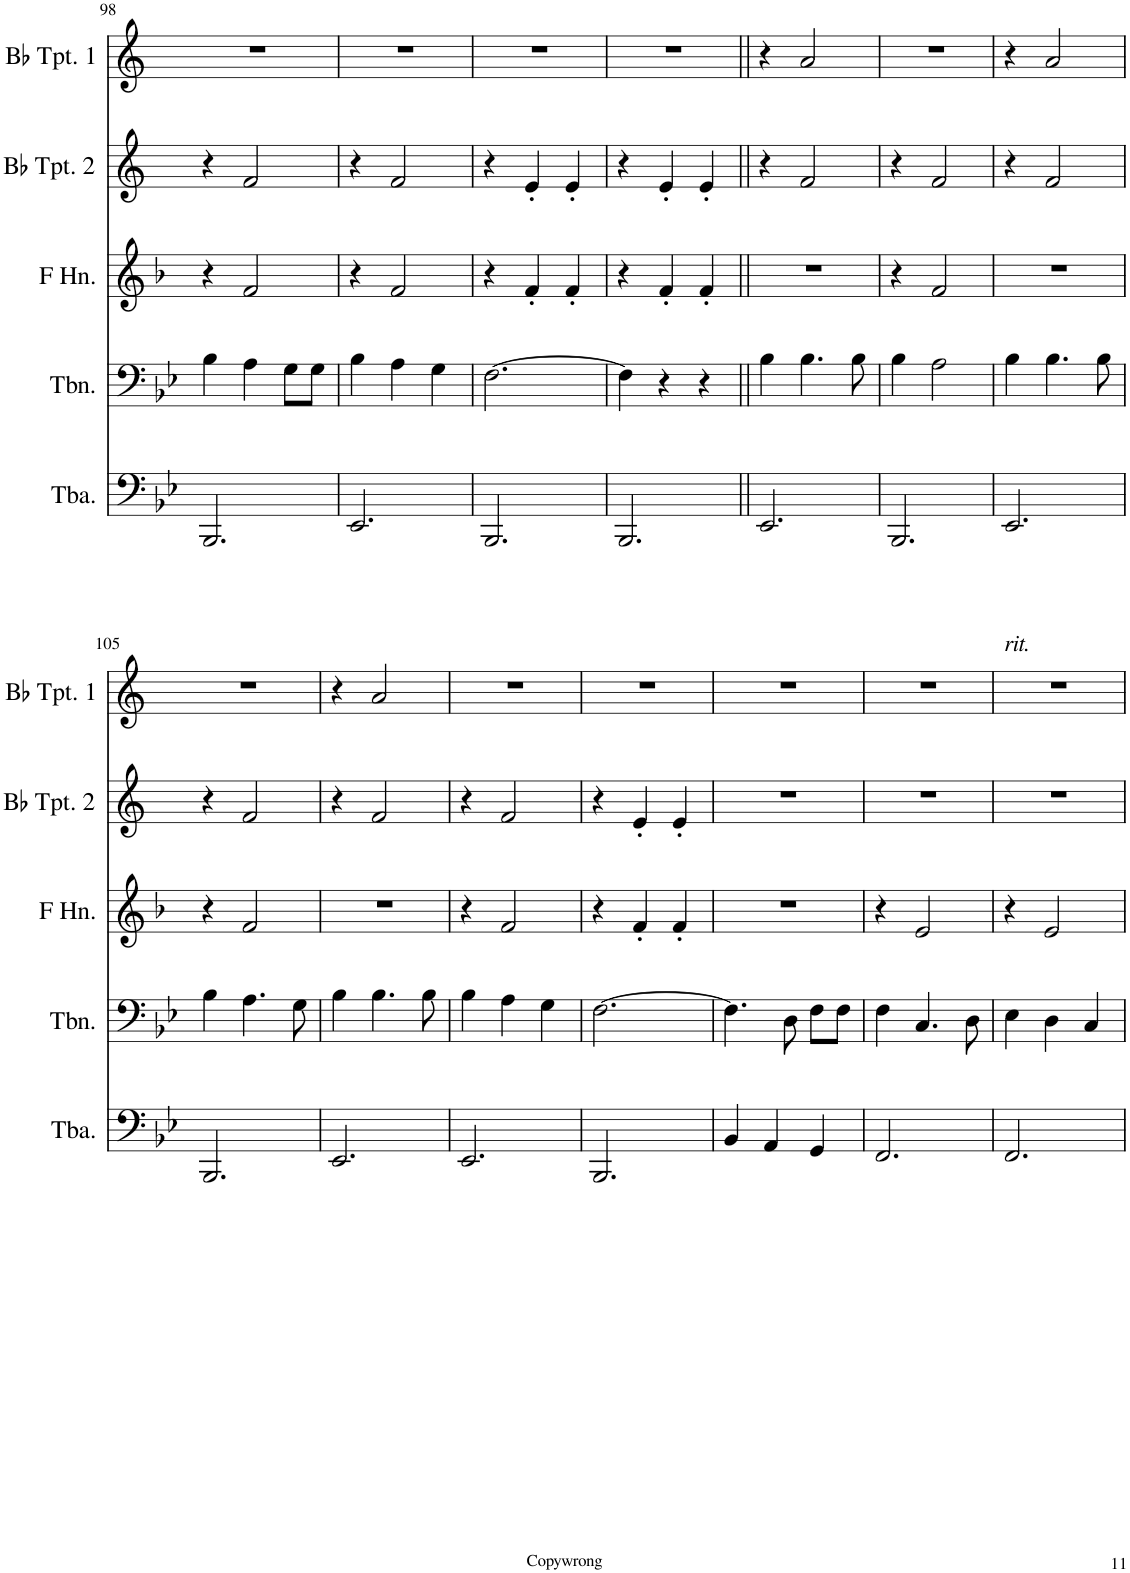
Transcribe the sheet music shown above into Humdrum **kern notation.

**kern	**kern	**kern	**kern	**kern
*part5	*part4	*part3	*part2	*part1
*staff5	*staff4	*staff3	*staff2	*staff1
*I"Tuba	*I"Trombone	*I"Horn in F	*I"Bb Trumpet 2	*I"Bb Trumpet 1
*I'Tba.	*I'Tbn.	*	*I'Bb Tpt. 2	*I'Bb Tpt. 1
!!LO:PB:g=z
*clefF4	*clefF4	*clefG2	*clefG2	*clefG2
*	*	*Trd4c7	*Trd1c2	*Trd1c2
*k[b-e-]	*k[b-e-]	*k[b-]	*k[]	*k[]
*M3/4	*M3/4	*M3/4	*M3/4	*M3/4
=98	=98	=98	=98	=98
2.BBB-/	4B-\	4r	4r	2.r
.	4A\	2f/	2f/	.
.	8G\L	.	.	.
.	8G\J	.	.	.
=99	=99	=99	=99	=99
2.EE-/	4B-\	4r	4r	2.r
.	4A\	2f/	2f/	.
.	4G\	.	.	.
=100	=100	=100	=100	=100
2.BBB-/	[2.F\	4r	4r	2.r
.	.	4f'/	4e'/	.
.	.	4f'/	4e'/	.
=101	=101	=101	=101	=101
2.BBB-/	4F\]	4r	4r	2.r
.	4r	4f'/	4e'/	.
.	4r	4f'/	4e'/	.
=102||	=102||	=102||	=102||	=102||
2.EE-/	4B-\	2.r	4r	4r
.	4.B-\	.	2f/	2a/
.	8B-\	.	.	.
=103	=103	=103	=103	=103
2.BBB-/	4B-\	4r	4r	2.r
.	2A\	2f/	2f/	.
=104	=104	=104	=104	=104
2.EE-/	4B-\	2.r	4r	4r
.	4.B-\	.	2f/	2a/
.	8B-\	.	.	.
!!LO:LB:g=z
=105	=105	=105	=105	=105
2.BBB-/	4B-\	4r	4r	2.r
.	4.A\	2f/	2f/	.
.	8G\	.	.	.
=106	=106	=106	=106	=106
2.EE-/	4B-\	2.r	4r	4r
.	4.B-\	.	2f/	2a/
.	8B-\	.	.	.
=107	=107	=107	=107	=107
2.EE-/	4B-\	4r	4r	2.r
.	4A\	2f/	2f/	.
.	4G\	.	.	.
=108	=108	=108	=108	=108
2.BBB-/	[2.F\	4r	4r	2.r
.	.	4f'/	4e'/	.
.	.	4f'/	4e'/	.
=109	=109	=109	=109	=109
4BB-/	4.F\]	2.r	2.r	2.r
4AA/	.	.	.	.
.	8D\	.	.	.
4GG/	8F\L	.	.	.
.	8F\J	.	.	.
=110	=110	=110	=110	=110
2.FF/	4F\	4r	2.r	2.r
.	4.C/	2e/	.	.
.	8D\	.	.	.
=111	=111	=111	=111	=111
!	!	!	!	!LO:TX:a:i:t=rit.
2.FF/	4E-\	4r	2.r	2.r
.	4D\	2e/	.	.
.	4C/	.	.	.
=	=	=	=	=
*-	*-	*-	*-	*-
